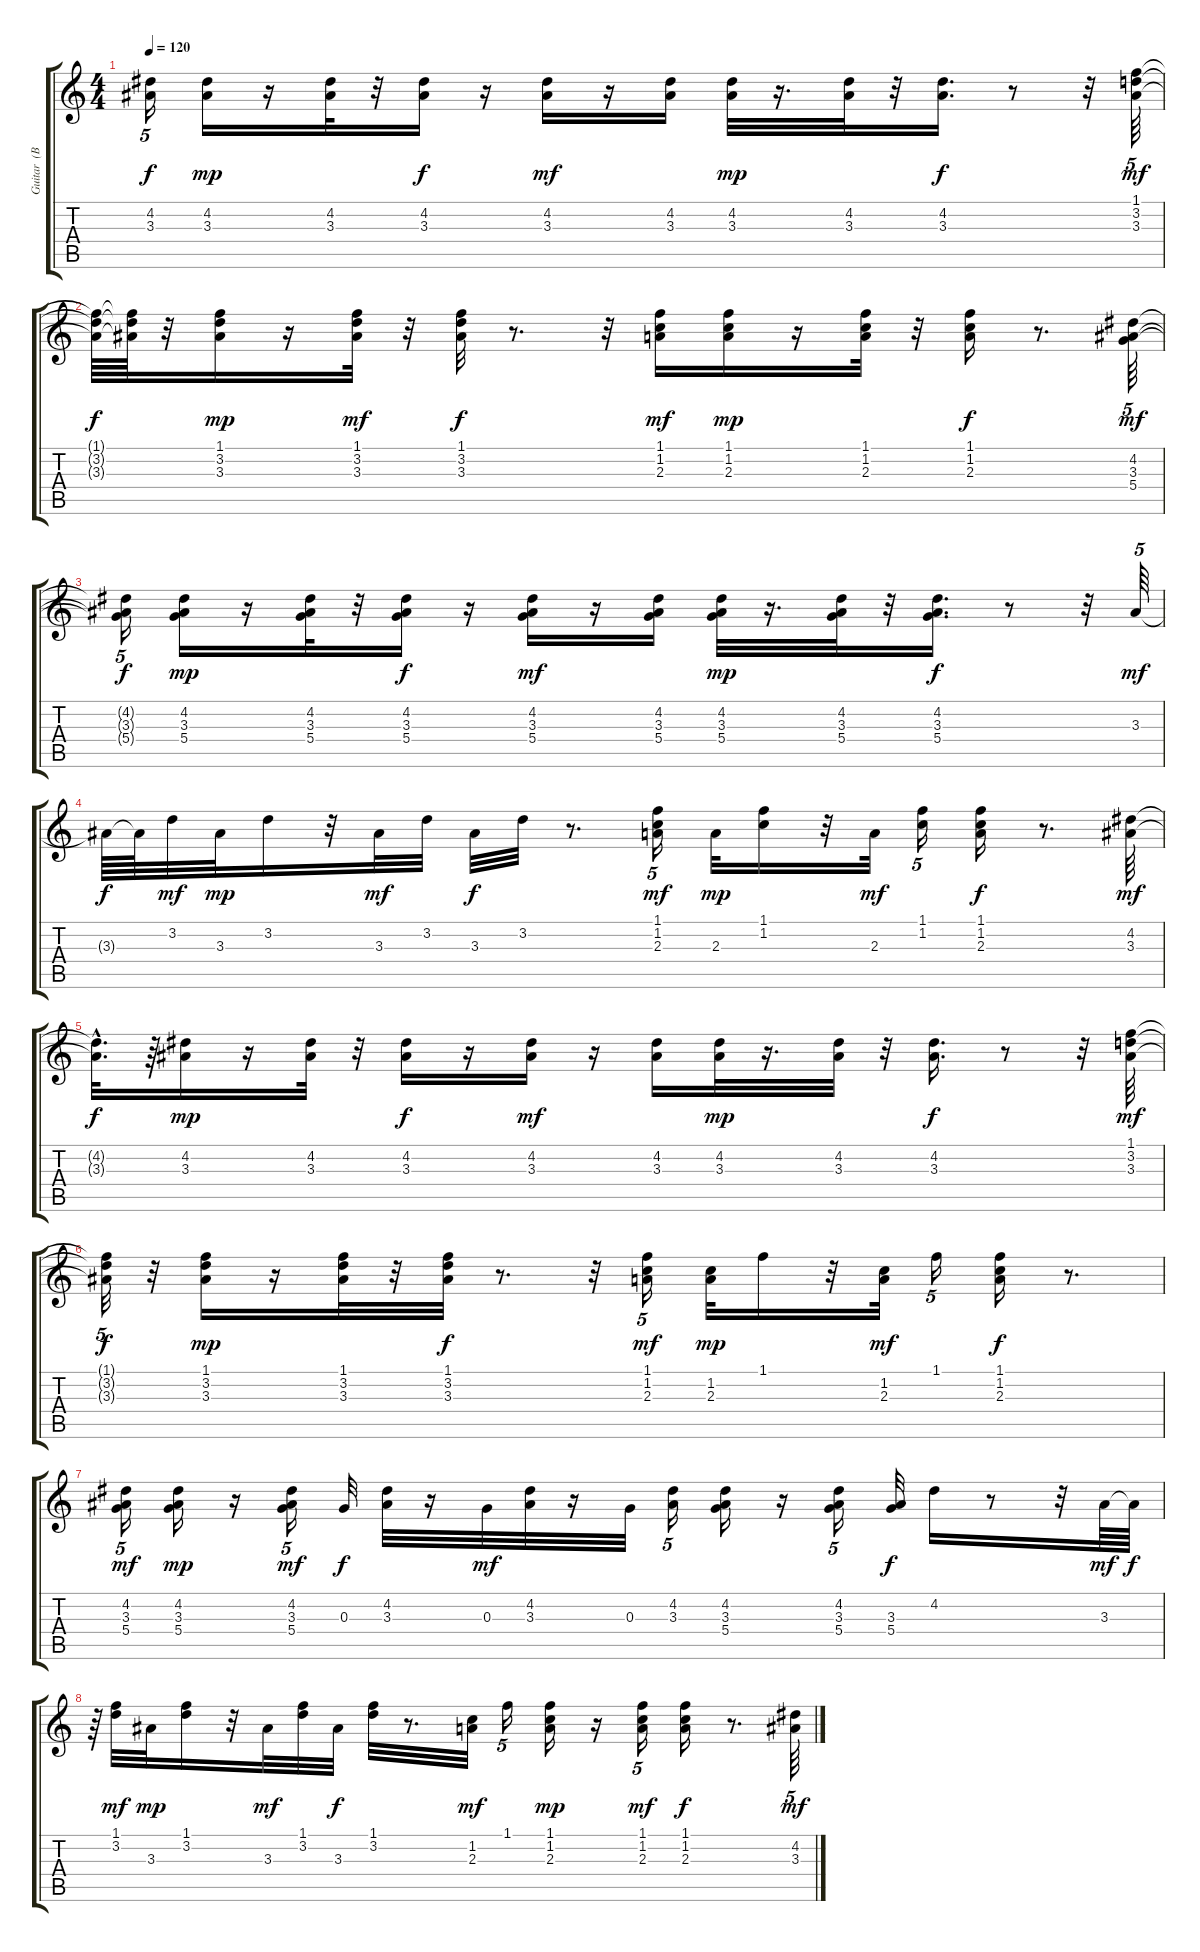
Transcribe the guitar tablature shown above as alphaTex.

\track ("Guitar  (BB)" "Guitar  (B") {instrument acousticguitarsteel}
\staff {score tabs}
\tuning (E4 B3 G3 D3 A2 E2) {hide}
\ts (4 4)
\tempo 120
\clef g2
\ks c
(4.2{t} 3.3{t}).16{tu (5 4) dy f} (4.2 3.3).16{dy mp} r.16 (4.2 3.3).32 r.32 (4.2 3.3).16{dy f} r.16 (4.2 3.3).16{dy mf} r.16 (4.2 3.3).16 (4.2 3.3).32{dy mp} r.16{d} (4.2 3.3).32 r.32 (4.2 3.3).16{d dy f} r.8 r.32 (1.1 3.2 3.3).64{tu (5 4) dy mf} |
(1.1{t} 3.2{t} 3.3{t}).64{dy f} (1.1{t} 3.2{t} 3.3{t}).64 r.32 (1.1 3.2 3.3).16{dy mp} r.16 (1.1 3.2 3.3).32{dy mf} r.32 (1.1 3.2 3.3).32{dy f} r.8{d} r.32 (1.1 1.2 2.3).16{dy mf} (1.1 1.2 2.3).16{dy mp} r.16 (1.1 1.2 2.3).32 r.32 (1.1 1.2 2.3).16{dy f} r.8{d} (4.2 3.3 5.4).64{tu (5 4) dy mf} |
(4.2{t} 3.3{t} 5.4{t}).16{tu (5 4) dy f} (4.2 3.3 5.4).16{dy mp} r.16 (4.2 3.3 5.4).32 r.32 (4.2 3.3 5.4).16{dy f} r.16 (4.2 3.3 5.4).16{dy mf} r.16 (4.2 3.3 5.4).16 (4.2 3.3 5.4).32{dy mp} r.16{d} (4.2 3.3 5.4).32 r.32 (4.2 3.3 5.4).16{d dy f} r.8 r.32 3.3.64{tu (5 4) dy mf} |
3.3{t}.64{dy f} 3.3{t}.64 3.2.32{dy mf} 3.3.32{dy mp} 3.2.16 r.32 3.3.32{dy mf} 3.2.32 3.3.32{dy f} 3.2.32 r.8{d} (1.1 1.2 2.3).16{tu (5 4) dy mf} 2.3.32{dy mp} (1.1 1.2).16 r.32 2.3.32{dy mf} (1.1 1.2).16{tu (5 4)} (1.1 1.2 2.3).16{dy f} r.8{d} (4.2 3.3).64{dy mf} |
(4.2{hac t} 3.3{hac t}).32{d dy f} r.64 (4.2 3.3).16{dy mp} r.16 (4.2 3.3).32 r.32 (4.2 3.3).16{dy f} r.16 (4.2 3.3).16{dy mf} r.16 (4.2 3.3).16 (4.2 3.3).32{dy mp} r.16{d} (4.2 3.3).32 r.32 (4.2 3.3).16{d dy f} r.8 r.32 (1.1 3.2 3.3).64{dy mf} |
(1.1{t} 3.2{t} 3.3{t}).32{tu (5 4) dy f} r.32 (1.1 3.2 3.3).16{dy mp} r.16 (1.1 3.2 3.3).32 r.32 (1.1 3.2 3.3).32{dy f} r.8{d} r.32 (1.1 1.2 2.3).16{tu (5 4) dy mf} (1.2 2.3).32{dy mp} 1.1.16 r.32 (1.2 2.3).32{dy mf} 1.1.16{tu (5 4)} (1.1 1.2 2.3).16{dy f} r.8{d} |
(4.2 3.3 5.4).16{tu (5 4) dy mf} (4.2 3.3 5.4).16{dy mp} r.16 (4.2 3.3 5.4).16{tu (5 4) dy mf} 0.3.32{dy f} (4.2 3.3).32 r.16 0.3.32{dy mf} (4.2 3.3).32 r.16 0.3.32 (4.2 3.3).16{tu (5 4)} (4.2 3.3 5.4).16 r.16 (4.2 3.3 5.4).16{tu (5 4)} (3.3 5.4).32{dy f} 4.2.16 r.8 r.32 3.3.64{dy mf} 3.3{t}.64{dy f} |
r.64{tu (5 4)} (1.1 3.2).32{dy mf} 3.3.32{dy mp} (1.1 3.2).16 r.32 3.3.32{dy mf} (1.1 3.2).32 3.3.32{dy f} (1.1 3.2).32 r.8{d} (1.2 2.3).32{dy mf} 1.1.16{tu (5 4)} (1.1 1.2 2.3).16{dy mp} r.16 (1.1 1.2 2.3).16{tu (5 4) dy mf} (1.1 1.2 2.3).16{dy f} r.8{d} (4.2 3.3).64{tu (5 4) dy mf}
